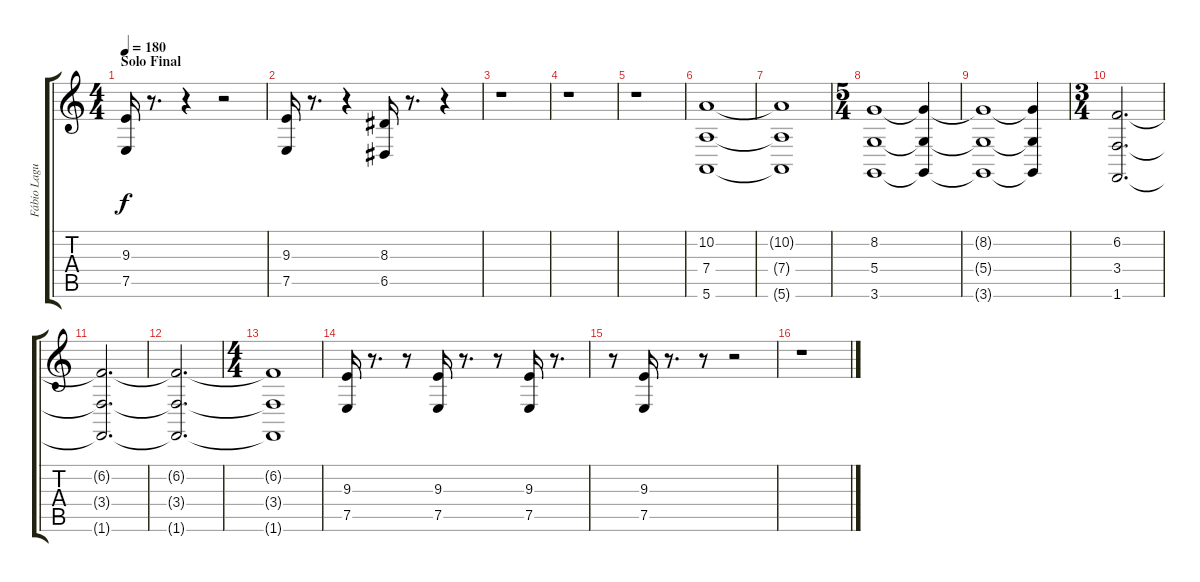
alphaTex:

\track ("Fábio Laguna" "Fábio Lagu") {instrument stringensemble1}
\staff {score tabs}
\tuning (E4 B3 G3 D3 A2 E2) {hide}
\ts (4 4)
\section ("" "Solo Final")
\tempo 180
\clef g2
\ks c
(9.3 7.5).16{dy f volume 9 instrument churchorgan} r.8{d} r.4 r.2 |
(9.3 7.5).16 r.8{d} r.4 (8.3 6.5).16 r.8{d} r.4 |
r.1 |
r.1 |
r.1 |
(10.2 7.4 5.6).1{volume 9 instrument stringensemble1} |
(10.2{t} 7.4{t} 5.6{t}).1 |
\ts (5 4)
(8.2 5.4 3.6).1 (8.2{t} 5.4{t} 3.6{t}).4 |
(8.2{t} 5.4{t} 3.6{t}).1 (8.2{t} 5.4{t} 3.6{t}).4 |
\ts (3 4)
(6.2 3.4 1.6).2{d} |
(6.2{t} 3.4{t} 1.6{t}).2{d} |
(6.2{t} 3.4{t} 1.6{t}).2{d} |
\ts (4 4)
(6.2{t} 3.4{t} 1.6{t}).1 |
(9.3 7.5).16{volume 9 instrument churchorgan} r.8{d} r.8 (9.3 7.5).16 r.8{d} r.8 (9.3 7.5).16 r.8{d} |
r.8 (9.3 7.5).16 r.8{d} r.8 r.2 |
r.1
